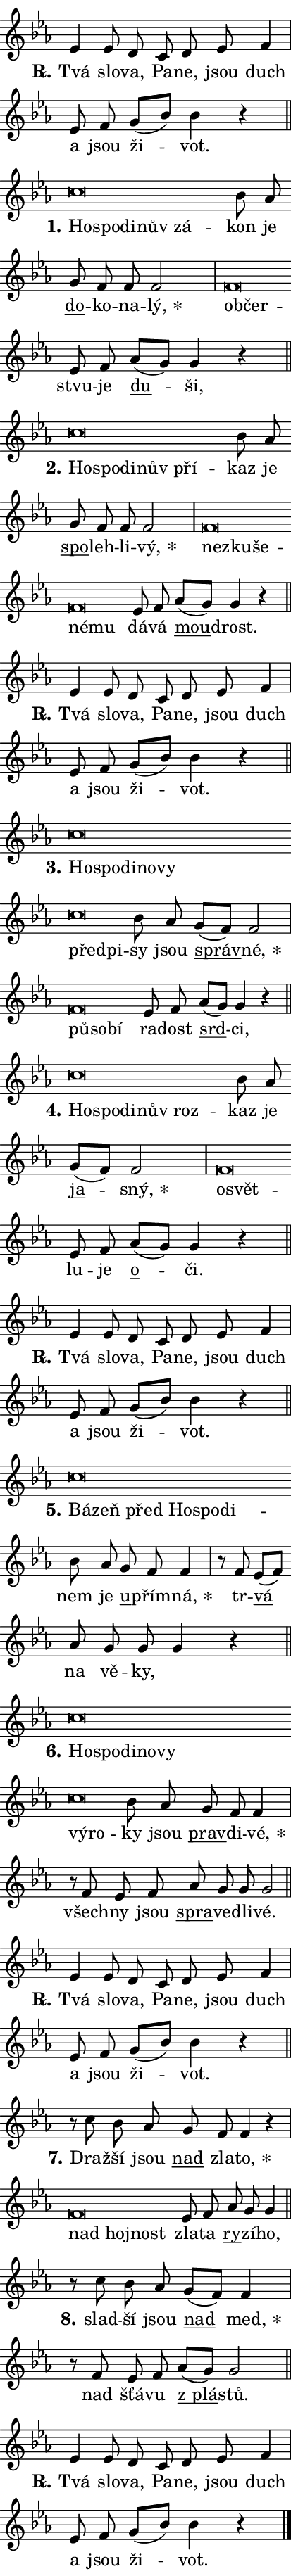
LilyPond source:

\version "2.22.1"
\header { tagline = "" }
\paper {
  indent = 0\cm
  top-margin = 0\cm
  right-margin = 0\cm
  bottom-margin = 0\cm
  left-margin = 0\cm
  paper-width = 7\cm
  page-breaking = #ly:one-page-breaking
  system-system-spacing.basic-distance = #11
  score-system-spacing.basic-distance = #11
  ragged-last = ##f
}


%% Author: Thomas Morley
%% https://lists.gnu.org/archive/html/lilypond-user/2020-05/msg00002.html
#(define (line-position grob)
"Returns position of @var[grob} in current system:
   @code{'start}, if at first time-step
   @code{'end}, if at last time-step
   @code{'middle} otherwise
"
  (let* ((col (ly:item-get-column grob))
         (ln (ly:grob-object col 'left-neighbor))
         (rn (ly:grob-object col 'right-neighbor))
         (col-to-check-left (if (ly:grob? ln) ln col))
         (col-to-check-right (if (ly:grob? rn) rn col))
         (break-dir-left
           (and
             (ly:grob-property col-to-check-left 'non-musical #f)
             (ly:item-break-dir col-to-check-left)))
         (break-dir-right
           (and
             (ly:grob-property col-to-check-right 'non-musical #f)
             (ly:item-break-dir col-to-check-right))))
        (cond ((eqv? 1 break-dir-left) 'start)
              ((eqv? -1 break-dir-right) 'end)
              (else 'middle))))

#(define (tranparent-at-line-position vctor)
  (lambda (grob)
  "Relying on @code{line-position} select the relevant enry from @var{vctor}.
Used to determine transparency,"
    (case (line-position grob)
      ((end) (not (vector-ref vctor 0)))
      ((middle) (not (vector-ref vctor 1)))
      ((start) (not (vector-ref vctor 2))))))

noteHeadBreakVisibility =
#(define-music-function (break-visibility)(vector?)
"Makes @code{NoteHead}s transparent relying on @var{break-visibility}"
#{
  \override NoteHead.transparent =
    #(tranparent-at-line-position break-visibility)
#})

#(define delete-ledgers-for-transparent-note-heads
  (lambda (grob)
    "Reads whether a @code{NoteHead} is transparent.
If so this @code{NoteHead} is removed from @code{'note-heads} from
@var{grob}, which is supposed to be @code{LedgerLineSpanner}.
As a result ledgers are not printed for this @code{NoteHead}"
    (let* ((nhds-array (ly:grob-object grob 'note-heads))
           (nhds-list
             (if (ly:grob-array? nhds-array)
                 (ly:grob-array->list nhds-array)
                 '()))
           ;; Relies on the transparent-property being done before
           ;; Staff.LedgerLineSpanner.after-line-breaking is executed.
           ;; This is fragile ...
           (to-keep
             (remove
               (lambda (nhd)
                 (ly:grob-property nhd 'transparent #f))
               nhds-list)))
      ;; TODO find a better method to iterate over grob-arrays, similiar
      ;; to filter/remove etc for lists
      ;; For now rebuilt from scratch
      (set! (ly:grob-object grob 'note-heads)  '())
      (for-each
        (lambda (nhd)
          (ly:pointer-group-interface::add-grob grob 'note-heads nhd))
        to-keep))))

hideNotes = {
  \noteHeadBreakVisibility #begin-of-line-visible
}
unHideNotes = {
  \noteHeadBreakVisibility #all-visible
}

% work-around for resetting accidentals
% https://lilypond.org/doc/v2.23/Documentation/notation/displaying-rhythms#unmetered-music
cadenzaMeasure = {
  \cadenzaOff
  \partial 1024 s1024
  \cadenzaOn
}

#(define-markup-command (accent layout props text) (markup?)
  "Underline accented syllable"
  (interpret-markup layout props
    #{\markup \override #'(offset . 4.3) \underline { #text }#}))

responsum = \markup \concat {
  "R" \hspace #-1.05 \path #0.1 #'((moveto 0 0.07) (lineto 0.9 0.8)) \hspace #0.05 "."
}

\layout {
    \context {
        \Staff
        \remove "Time_signature_engraver"
        \override LedgerLineSpanner.after-line-breaking = #delete-ledgers-for-transparent-note-heads
    }
    \context {
        \Voice {
            \override NoteHead.output-attributes = #'((class . "notehead"))
            \override Hairpin.height = #0.55
        }
    }
    \context {
        \Lyrics {
            \override StanzaNumber.output-attributes = #'((class . "stanzanumber"))
            \override LyricSpace.minimum-distance = #0.9
            \override LyricText.font-name = #"TeX Gyre Schola"
            \override LyricText.font-size = 1
            \override StanzaNumber.font-name = #"TeX Gyre Schola Bold"
            \override StanzaNumber.font-size = 1
        }
    }
}

% magnetic-lyrics.ily
%
%   written by
%     Jean Abou Samra <jean@abou-samra.fr>
%     Werner Lemberg <wl@gnu.org>
%
%   adapted by
%     Jiri Hon <jiri.hon@gmail.com>
%
% Version 2022-Apr-15

% https://www.mail-archive.com/lilypond-user@gnu.org/msg149350.html

#(define (Left_hyphen_pointer_engraver context)
   "Collect syllable-hyphen-syllable occurrences in lyrics and store
them in properties.  This engraver only looks to the left.  For
example, if the lyrics input is @code{foo -- bar}, it does the
following.

@itemize @bullet
@item
Set the @code{text} property of the @code{LyricHyphen} grob between
@q{foo} and @q{bar} to @code{foo}.

@item
Set the @code{left-hyphen} property of the @code{LyricText} grob with
text @q{foo} to the @code{LyricHyphen} grob between @q{foo} and
@q{bar}.
@end itemize

Use this auxiliary engraver in combination with the
@code{lyric-@/text::@/apply-@/magnetic-@/offset!} hook."
   (let ((hyphen #f)
         (text #f))
     (make-engraver
      (acknowledgers
       ((lyric-syllable-interface engraver grob source-engraver)
        (set! text grob)))
      (end-acknowledgers
       ((lyric-hyphen-interface engraver grob source-engraver)
        ;(when (not (grob::has-interface grob 'lyric-space-interface))
          (set! hyphen grob)));)
      ((stop-translation-timestep engraver)
       (when (and text hyphen)
         (ly:grob-set-object! text 'left-hyphen hyphen))
       (set! text #f)
       (set! hyphen #f)))))

#(define (lyric-text::apply-magnetic-offset! grob)
   "If the space between two syllables is less than the value in
property @code{LyricText@/.details@/.squash-threshold}, move the right
syllable to the left so that it gets concatenated with the left
syllable.

Use this function as a hook for
@code{LyricText@/.after-@/line-@/breaking} if the
@code{Left_@/hyphen_@/pointer_@/engraver} is active."
   (let ((hyphen (ly:grob-object grob 'left-hyphen #f)))
     (when hyphen
       (let ((left-text (ly:spanner-bound hyphen LEFT)))
         (when (grob::has-interface left-text 'lyric-syllable-interface)
           (let* ((common (ly:grob-common-refpoint grob left-text X))
                  (this-x-ext (ly:grob-extent grob common X))
                  (left-x-ext
                   (begin
                     ;; Trigger magnetism for left-text.
                     (ly:grob-property left-text 'after-line-breaking)
                     (ly:grob-extent left-text common X)))
                  ;; `delta` is the gap width between two syllables.
                  (delta (- (interval-start this-x-ext)
                            (interval-end left-x-ext)))
                  (details (ly:grob-property grob 'details))
                  (threshold (assoc-get 'squash-threshold details 0.2)))
             (when (< delta threshold)
               (let* (;; We have to manipulate the input text so that
                      ;; ligatures crossing syllable boundaries are not
                      ;; disabled.  For languages based on the Latin
                      ;; script this is essentially a beautification.
                      ;; However, for non-Western scripts it can be a
                      ;; necessity.
                      (lt (ly:grob-property left-text 'text))
                      (rt (ly:grob-property grob 'text))
                      (is-space (grob::has-interface hyphen 'lyric-space-interface))
                      (space (if is-space " " ""))
                      (space-markup (grob-interpret-markup grob " "))
                      (space-size (interval-length (ly:stencil-extent space-markup X)))
                      (extra-delta (if is-space space-size 0))
                      ;; Append new syllable.
                      (ltrt-space (if (and (string? lt) (string? rt))
                                (string-append lt space rt)
                                (make-concat-markup (list lt space rt))))
                      ;; Right-align `ltrt` to the right side.
                      (ltrt-space-markup (grob-interpret-markup
                               grob
                               (make-translate-markup
                                (cons (interval-length this-x-ext) 0)
                                (make-right-align-markup ltrt-space)))))
                 (begin
                   ;; Don't print `left-text`.
                   (ly:grob-set-property! left-text 'stencil #f)
                   ;; Set text and stencil (which holds all collected
                   ;; syllables so far) and shift it to the left.
                   (ly:grob-set-property! grob 'text ltrt-space)
                   (ly:grob-set-property! grob 'stencil ltrt-space-markup)
                   (ly:grob-translate-axis! grob (- (- delta extra-delta)) X))))))))))


#(define (lyric-hyphen::displace-bounds-first grob)
   ;; Make very sure this callback isn't triggered too early.
   (let ((left (ly:spanner-bound grob LEFT))
         (right (ly:spanner-bound grob RIGHT)))
     (ly:grob-property left 'after-line-breaking)
     (ly:grob-property right 'after-line-breaking)
     (ly:lyric-hyphen::print grob)))

squashThreshold = #0.4

\layout {
  \context {
    \Lyrics
    \consists #Left_hyphen_pointer_engraver
    \override LyricText.after-line-breaking =
      #lyric-text::apply-magnetic-offset!
    \override LyricHyphen.stencil = #lyric-hyphen::displace-bounds-first
    \override LyricText.details.squash-threshold = \squashThreshold
    \override LyricHyphen.minimum-distance = 0
    \override LyricHyphen.minimum-length = \squashThreshold
  }
}

squash = \override LyricText.details.squash-threshold = 9999
unSquash = \override LyricText.details.squash-threshold = \squashThreshold

left = \override LyricText.self-alignment-X = #LEFT
unLeft = \revert LyricText.self-alignment-X

starOffset = #(lambda (grob) 
                (let ((x_offset (ly:self-alignment-interface::aligned-on-x-parent grob)))
                  (if (= x_offset 0) 0 (+ x_offset 1.2))))

star = #(define-music-function (syllable)(string?)
"Append star separator at the end of a syllable"
#{
  \once \override LyricText.X-offset = #starOffset
  \lyricmode { \markup {
    #syllable
    \override #'((font-name . "TeX Gyre Schola Bold")) \hspace #0.2 \lower #0.65 \larger "*"
  } }
#})

starAccent = #(define-music-function (syllable)(string?)
"Append star separator at the end of a syllable and make accent"
#{
  \once \override LyricText.X-offset = #starOffset
  \lyricmode { \markup {
    \accent #syllable
    \override #'((font-name . "TeX Gyre Schola Bold")) \hspace #0.2 \lower #0.65 \larger "*"
  } }
#})

breath = #(define-music-function (syllable)(string?)
"Append breathing indicator at the end of a syllable"
#{
  \lyricmode { \markup { #syllable "+" } }
#})

optionalBreath = #(define-music-function (syllable)(string?)
"Append optional breathing indicator at the end of a syllable"
#{
  \lyricmode { \markup { #syllable "(+)" } }
#})


\score {
    <<
        \new Voice = "melody" { \cadenzaOn \key es \major \relative { es'4 es8 d c d es f4 \cadenzaMeasure \bar "|" es8 f \bar "" g[( bes)] bes4 r \cadenzaMeasure \bar "||" \break }
\relative { c''\breve*1/16 \hideNotes \breve*1/16 \bar "" \breve*1/16 \bar "" \breve*1/16 \breve*1/16 \bar "" \unHideNotes bes8 as \bar "" g f f f2 \cadenzaMeasure \bar "|" f\breve*1/16 \hideNotes \breve*1/16 \bar "" \unHideNotes es8 f \bar "" as[( g)] g4 r \cadenzaMeasure \bar "||" \break }
\relative { c''\breve*1/16 \hideNotes \breve*1/16 \bar "" \breve*1/16 \bar "" \breve*1/16 \breve*1/16 \bar "" \unHideNotes bes8 as \bar "" g f f f2 \cadenzaMeasure \bar "|" f\breve*1/16 \hideNotes \breve*1/16 \bar "" \breve*1/16 \bar "" \breve*1/16 \breve*1/16 \bar "" \unHideNotes es8 f \bar "" as[( g)] g4 r \cadenzaMeasure \bar "||" \break }
\relative { es'4 es8 d c d es f4 \cadenzaMeasure \bar "|" es8 f \bar "" g[( bes)] bes4 r \cadenzaMeasure \bar "||" \break }
\relative { c''\breve*1/16 \hideNotes \breve*1/16 \bar "" \breve*1/16 \bar "" \breve*1/16 \bar "" \breve*1/16 \bar "" \breve*1/16 \breve*1/16 \bar "" \unHideNotes bes8 as \bar "" g[( f)] f2 \cadenzaMeasure \bar "|" f\breve*1/16 \hideNotes \breve*1/16 \breve*1/16 \bar "" \unHideNotes es8 f \bar "" as[( g)] g4 r \cadenzaMeasure \bar "||" \break }
\relative { c''\breve*1/16 \hideNotes \breve*1/16 \bar "" \breve*1/16 \bar "" \breve*1/16 \breve*1/16 \bar "" \unHideNotes bes8 as \bar "" g[( f)] f2 \cadenzaMeasure \bar "|" f\breve*1/16 \hideNotes \breve*1/16 \bar "" \unHideNotes es8 f \bar "" as[( g)] g4 r \cadenzaMeasure \bar "||" \break }
\relative { es'4 es8 d c d es f4 \cadenzaMeasure \bar "|" es8 f \bar "" g[( bes)] bes4 r \cadenzaMeasure \bar "||" \break }
\relative { c''\breve*1/16 \hideNotes \breve*1/16 \bar "" \breve*1/16 \bar "" \breve*1/16 \bar "" \breve*1/16 \breve*1/16 \bar "" \unHideNotes bes8 as \bar "" g f f4 \cadenzaMeasure \bar "|" r8 f es8[( f)] \bar "" as g g g4 r \cadenzaMeasure \bar "||" \break }
\relative { c''\breve*1/16 \hideNotes \breve*1/16 \bar "" \breve*1/16 \bar "" \breve*1/16 \bar "" \breve*1/16 \bar "" \breve*1/16 \breve*1/16 \bar "" \unHideNotes bes8 as \bar "" g f f4 \cadenzaMeasure \bar "|" r8 f es8 f \bar "" as g g g2 \cadenzaMeasure \bar "||" \break }
\relative { es'4 es8 d c d es f4 \cadenzaMeasure \bar "|" es8 f \bar "" g[( bes)] bes4 r \cadenzaMeasure \bar "||" \break }
\relative { r8 c'' bes8 as \bar "" g f f4 r \cadenzaMeasure \bar "|" f\breve*1/16 \hideNotes \breve*1/16 \breve*1/16 \bar "" \unHideNotes es8 f \bar "" as g g4 \cadenzaMeasure \bar "||" \break }
\relative { r8 c'' bes8 as \bar "" g[( f)] f4 \cadenzaMeasure \bar "|" r8 f es8 f \bar "" as[( g)] g2 \cadenzaMeasure \bar "||" \break }
\relative { es'4 es8 d c d es f4 \cadenzaMeasure \bar "|" es8 f \bar "" g[( bes)] bes4 r \cadenzaMeasure \bar "||" \break } \bar "|." }
        \new Lyrics \lyricsto "melody" { \lyricmode { \set stanza = \responsum
Tvá slo -- va, Pa -- ne, jsou duch a jsou ži -- vot.
\set stanza = "1."
\left Ho -- \squash spo -- di -- nův zá -- \unLeft \unSquash kon je \markup \accent do -- ko -- na -- \star lý, \left ob -- \squash čer -- \unLeft \unSquash stvu -- je \markup \accent du -- ši,
\set stanza = "2."
\left Ho -- \squash spo -- di -- nův pří -- \unLeft \unSquash kaz je \markup \accent spo -- leh -- li -- \star vý, \left ne -- \squash zku -- še -- né -- mu \unLeft \unSquash dá -- vá \markup \accent mou -- drost.
\set stanza = \responsum
Tvá slo -- va, Pa -- ne, jsou duch a jsou ži -- vot.
\set stanza = "3."
\left Ho -- \squash spo -- di -- no -- vy před -- pi -- \unLeft \unSquash sy jsou \markup \accent správ -- \star né, \left pů -- \squash so -- bí \unLeft \unSquash ra -- dost \markup \accent srd -- ci,
\set stanza = "4."
\left Ho -- \squash spo -- di -- nův roz -- \unLeft \unSquash kaz je \markup \accent ja -- \star sný, \left o -- \squash svět -- \unLeft \unSquash lu -- je \markup \accent o -- či.
\set stanza = \responsum
Tvá slo -- va, Pa -- ne, jsou duch a jsou ži -- vot.
\set stanza = "5."
\left Bá -- \squash zeň před Ho -- spo -- di -- \unLeft \unSquash nem je \markup \accent u -- přím -- \star ná, tr -- \markup \accent vá na vě -- ky, \repeat unfold 1 { \skip 1 }
\set stanza = "6."
\left Ho -- \squash spo -- di -- no -- vy vý -- ro -- \unLeft \unSquash ky jsou \markup \accent prav -- di -- \star vé, všech -- ny jsou \markup \accent spra -- ve -- dli -- vé.
\set stanza = \responsum
Tvá slo -- va, Pa -- ne, jsou duch a jsou ži -- vot.
\set stanza = "7."
Draž -- ší jsou \markup \accent nad zla -- \star to, \left nad \squash hoj -- nost \unLeft \unSquash zla -- ta \markup \accent ry -- zí -- ho,
\set stanza = "8."
slad -- ší jsou \markup \accent nad \star med, nad šťá -- vu \markup \accent "z plá" -- stů.
\set stanza = \responsum
Tvá slo -- va, Pa -- ne, jsou duch a jsou ži -- vot. } }
    >>
    \layout {}
}
